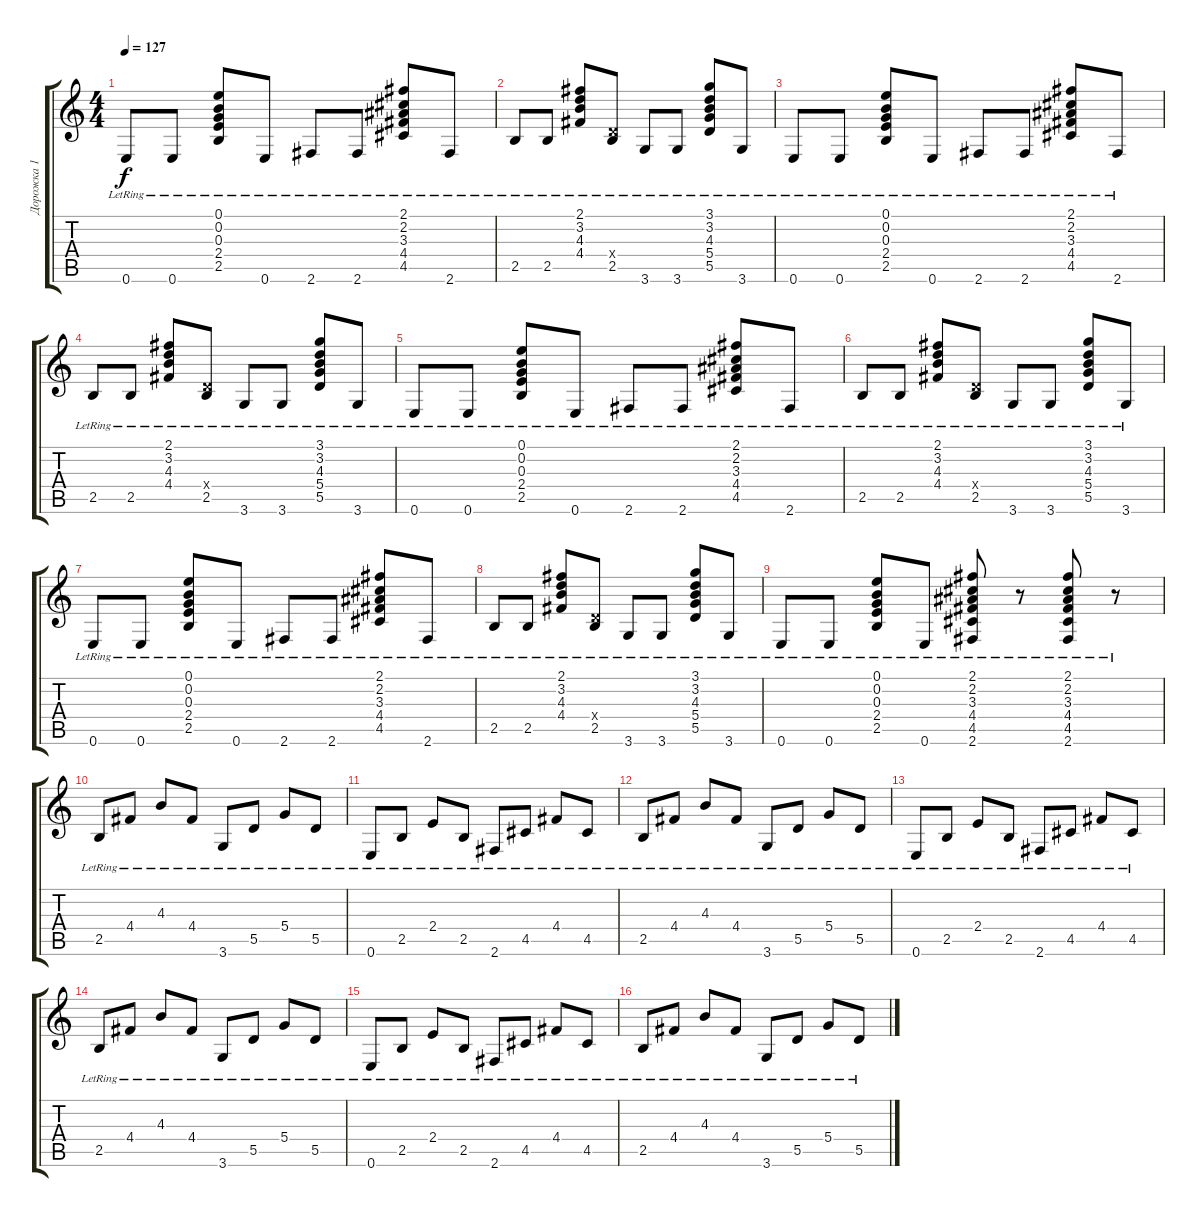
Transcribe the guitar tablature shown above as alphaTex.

\track ("Дорожка 1" "Дорожка 1") {instrument acousticguitarsteel}
\staff {score tabs}
\tuning (E4 B3 G3 D3 A2 E2) {hide}
\ts (4 4)
\tempo 127
\clef g2
\ks c
0.6{lr}.8{dy f} 0.6{lr}.8 (0.1{lr} 0.2{lr} 0.3{lr} 2.4{lr} 2.5{lr}).8 0.6{lr}.8 2.6{lr}.8 2.6{lr}.8 (2.1{lr} 2.2{lr} 3.3{lr} 4.4{lr} 4.5{lr}).8 2.6{lr}.8 |
2.5{lr}.8 2.5{lr}.8 (2.1{lr} 3.2{lr} 4.3{lr} 4.4{lr}).8 (0.4{x} 2.5{lr}).8 3.6{lr}.8 3.6{lr}.8 (3.1{lr} 3.2{lr} 4.3{lr} 5.4{lr} 5.5{lr}).8 3.6{lr}.8 |
0.6{lr}.8 0.6{lr}.8 (0.1{lr} 0.2{lr} 0.3{lr} 2.4{lr} 2.5{lr}).8 0.6{lr}.8 2.6{lr}.8 2.6{lr}.8 (2.1{lr} 2.2{lr} 3.3{lr} 4.4{lr} 4.5{lr}).8 2.6{lr}.8 |
2.5{lr}.8 2.5{lr}.8 (2.1{lr} 3.2{lr} 4.3{lr} 4.4{lr}).8 (0.4{x} 2.5{lr}).8 3.6{lr}.8 3.6{lr}.8 (3.1{lr} 3.2{lr} 4.3{lr} 5.4{lr} 5.5{lr}).8 3.6{lr}.8 |
0.6{lr}.8 0.6{lr}.8 (0.1{lr} 0.2{lr} 0.3{lr} 2.4{lr} 2.5{lr}).8 0.6{lr}.8 2.6{lr}.8 2.6{lr}.8 (2.1{lr} 2.2{lr} 3.3{lr} 4.4{lr} 4.5{lr}).8 2.6{lr}.8 |
2.5{lr}.8 2.5{lr}.8 (2.1{lr} 3.2{lr} 4.3{lr} 4.4{lr}).8 (0.4{x} 2.5{lr}).8 3.6{lr}.8 3.6{lr}.8 (3.1{lr} 3.2{lr} 4.3{lr} 5.4{lr} 5.5{lr}).8 3.6{lr}.8 |
0.6{lr}.8 0.6{lr}.8 (0.1{lr} 0.2{lr} 0.3{lr} 2.4{lr} 2.5{lr}).8 0.6{lr}.8 2.6{lr}.8 2.6{lr}.8 (2.1{lr} 2.2{lr} 3.3{lr} 4.4{lr} 4.5{lr}).8 2.6{lr}.8 |
2.5{lr}.8 2.5{lr}.8 (2.1{lr} 3.2{lr} 4.3{lr} 4.4{lr}).8 (0.4{x} 2.5{lr}).8 3.6{lr}.8 3.6{lr}.8 (3.1{lr} 3.2{lr} 4.3{lr} 5.4{lr} 5.5{lr}).8 3.6{lr}.8 |
0.6{lr}.8 0.6{lr}.8 (0.1{lr} 0.2{lr} 0.3{lr} 2.4{lr} 2.5{lr}).8 0.6{lr}.8 (2.1{lr} 2.2{lr} 3.3{lr} 4.4{lr} 4.5{lr} 2.6{lr}).8 r.8 (2.1{lr} 2.2{lr} 3.3{lr} 4.4{lr} 4.5{lr} 2.6{lr}).8 r.8 |
2.5{lr}.8 4.4{lr}.8 4.3{lr}.8 4.4{lr}.8 3.6{lr}.8 5.5{lr}.8 5.4{lr}.8 5.5{lr}.8 |
0.6{lr}.8 2.5{lr}.8 2.4{lr}.8 2.5{lr}.8 2.6{lr}.8 4.5{lr}.8 4.4{lr}.8 4.5{lr}.8 |
2.5{lr}.8 4.4{lr}.8 4.3{lr}.8 4.4{lr}.8 3.6{lr}.8 5.5{lr}.8 5.4{lr}.8 5.5{lr}.8 |
0.6{lr}.8 2.5{lr}.8 2.4{lr}.8 2.5{lr}.8 2.6{lr}.8 4.5{lr}.8 4.4{lr}.8 4.5{lr}.8 |
2.5{lr}.8 4.4{lr}.8 4.3{lr}.8 4.4{lr}.8 3.6{lr}.8 5.5{lr}.8 5.4{lr}.8 5.5{lr}.8 |
0.6{lr}.8 2.5{lr}.8 2.4{lr}.8 2.5{lr}.8 2.6{lr}.8 4.5{lr}.8 4.4{lr}.8 4.5{lr}.8 |
2.5{lr}.8 4.4{lr}.8 4.3{lr}.8 4.4{lr}.8 3.6{lr}.8 5.5{lr}.8 5.4{lr}.8 5.5{lr}.8
